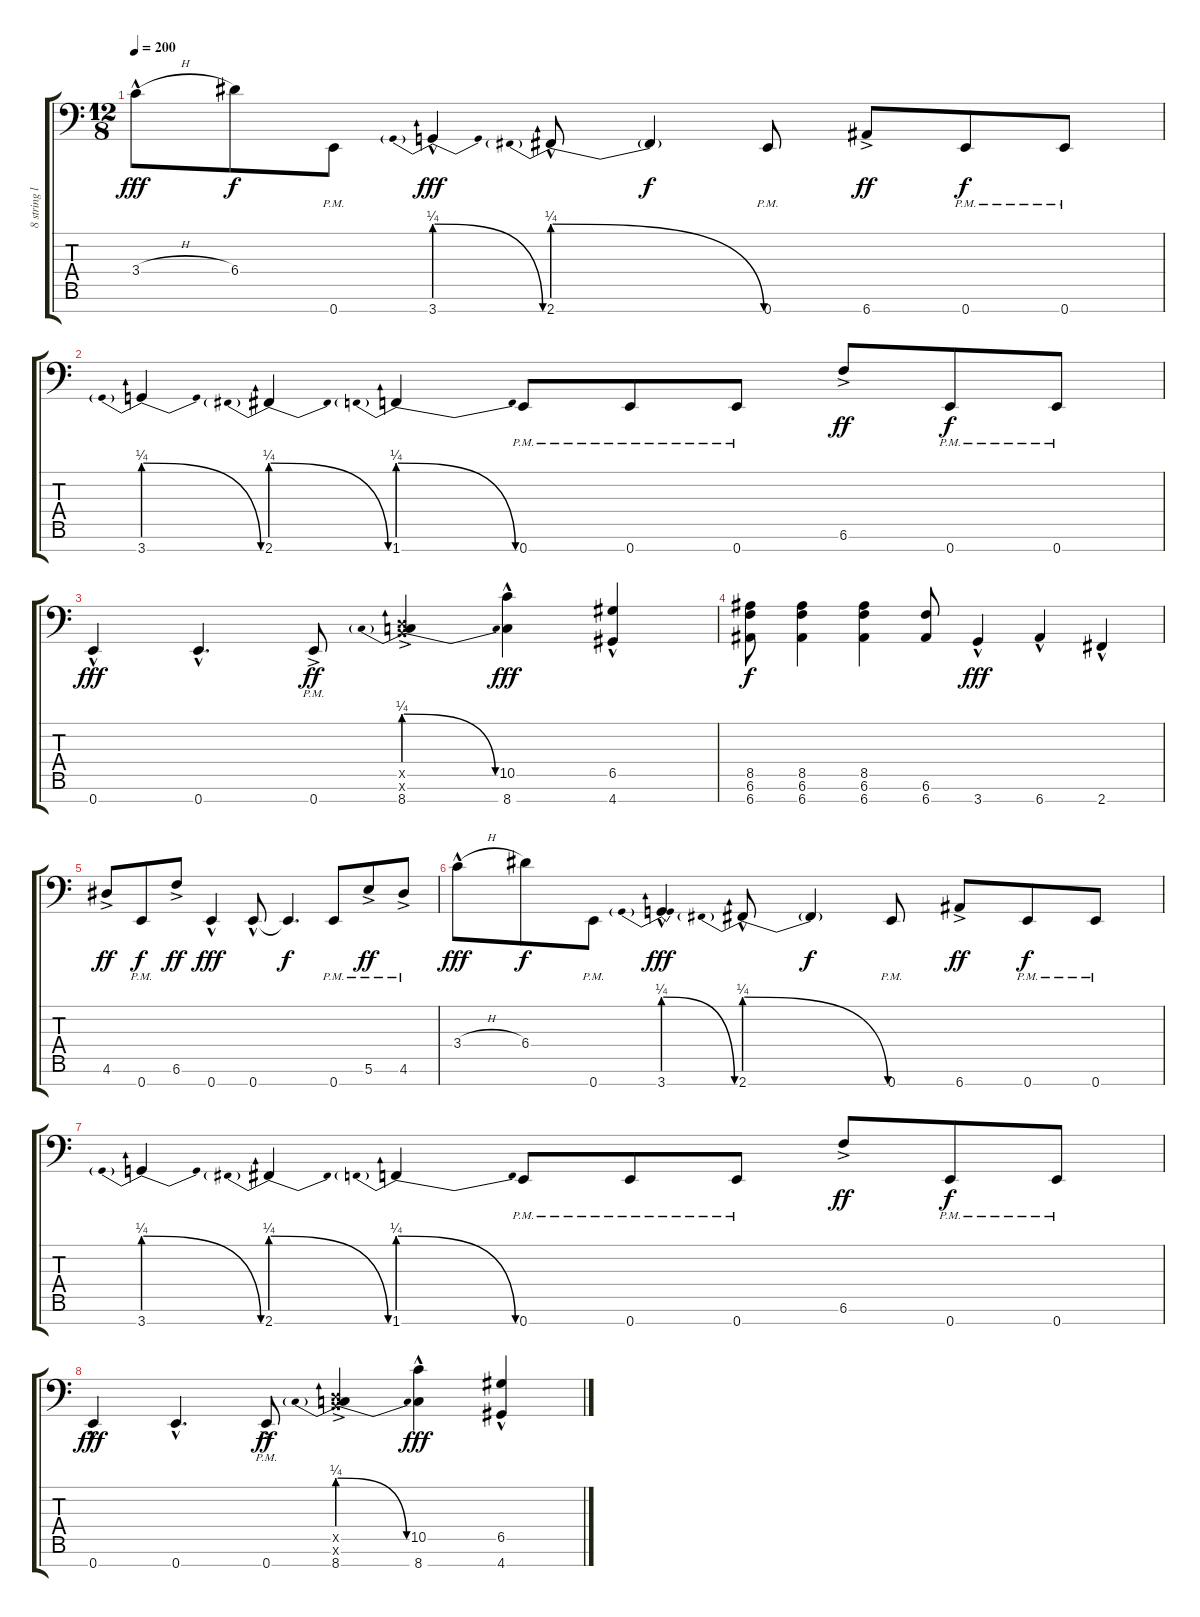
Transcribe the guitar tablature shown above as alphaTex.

\track ("8 string low strings" "8 string l") {instrument acousticguitarsteel}
\staff {score tabs}
\tuning (B3 G3 D3 A2 D2 B1 E1) {hide}
\ts (12 8)
\tempo 200
\clef f4
\ks c
3.4{h hac}.8{dy fff} 6.4.8{dy f} 0.7{pm}.8 3.7{be (prebendrelease 0 1 60 0) hac}.4{dy fff} 2.7{be (prebendrelease 0 1 60 0) hac}.8 2.7{t}.4{dy f} 0.7{pm}.8 6.7{ac}.8{dy ff} 0.7{pm}.8{dy f} 0.7{pm}.8 |
3.7{be (prebendrelease 0 1 60 0)}.4 2.7{be (prebendrelease 0 1 60 0)}.4 1.7{be (prebendrelease 0 1 60 0)}.4 0.7{pm}.8 0.7{pm}.8 0.7{pm}.8 6.6{ac}.8{dy ff} 0.7{pm}.8{dy f} 0.7{pm}.8 |
0.7{hac}.4{dy fff} 0.7{hac}.4{d} 0.7{ac pm}.8{dy ff} (0.5{x} 0.6{x} 8.7{be (prebendrelease 0 1 60 0) ac}).4 (10.5 8.7{hac}).4{dy fff} (6.5 4.7{hac}).4 |
(8.5 6.6 6.7).8{dy f} (8.5 6.6 6.7).4 (8.5 6.6 6.7).4 (6.6 6.7).8 3.7{hac}.4{dy fff} 6.7{hac}.4 2.7{hac}.4 |
4.6{ac}.8{dy ff} 0.7{pm}.8{dy f} 6.6{ac}.8{dy ff} 0.7{hac}.4{dy fff} 0.7{hac}.8 0.7{t}.4{d dy f} 0.7{pm}.8 5.6{ac pm}.8{dy ff} 4.6{ac pm}.8 |
3.4{h hac}.8{dy fff} 6.4.8{dy f} 0.7{pm}.8 3.7{be (prebendrelease 0 1 60 0) hac}.4{dy fff} 2.7{be (prebendrelease 0 1 60 0) hac}.8 2.7{t}.4{dy f} 0.7{pm}.8 6.7{ac}.8{dy ff} 0.7{pm}.8{dy f} 0.7{pm}.8 |
3.7{be (prebendrelease 0 1 60 0)}.4 2.7{be (prebendrelease 0 1 60 0)}.4 1.7{be (prebendrelease 0 1 60 0)}.4 0.7{pm}.8 0.7{pm}.8 0.7{pm}.8 6.6{ac}.8{dy ff} 0.7{pm}.8{dy f} 0.7{pm}.8 |
0.7{hac}.4{dy fff} 0.7{hac}.4{d} 0.7{ac pm}.8{dy ff} (0.5{x} 0.6{x} 8.7{be (prebendrelease 0 1 60 0) ac}).4 (10.5 8.7{hac}).4{dy fff} (6.5 4.7{hac}).4
